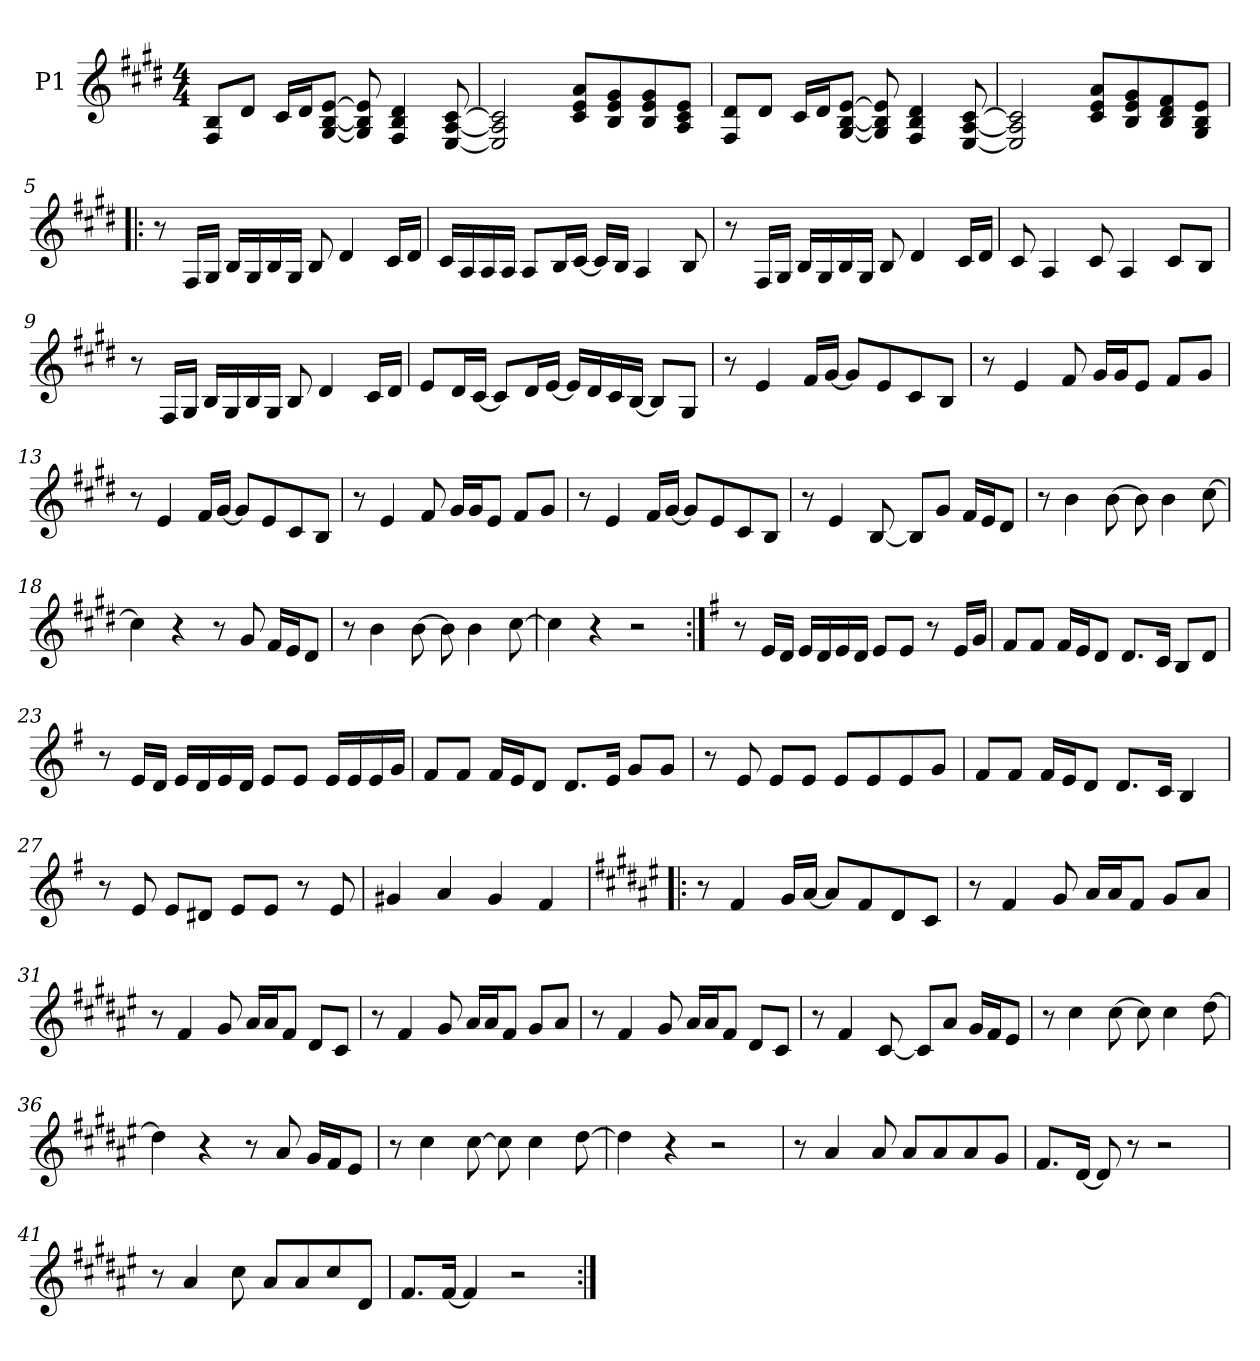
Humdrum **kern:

**kern
*part1
*staff1
*I"P1
*clefG2
*k[f#c#g#d#]
*E:
*M4/4
*MM64
=1
8F#/ 8B/L
8d#/J
16c#/LL
16d#/J
[<8G#/ [<8B/ [>8e/J
8G#/] 8B/] 8e/]
4F#/ 4B/ 4d#/
[<8E/ [<8A/ [>8c#/
=2
2E/] 2A/] 2c#/]
8c#/ 8e/ 8a/L
8B/ 8e/ 8g#/
8B/ 8e/ 8g#/
8A/ 8c#/ 8e/J
=3
8F#/ 8d#/L
8d#/J
16c#/LL
16d#/J
[<8G#/ [<8B/ [>8e/J
8G#/] 8B/] 8e/]
4F#/ 4B/ 4d#/
[<8E/ [<8A/ [>8c#/
=4
2E/] 2A/] 2c#/]
8c#/ 8e/ 8a/L
8B/ 8e/ 8g#/
8B/ 8d#/ 8f#/
8G#/ 8B/ 8e/J
!!LO:LB:g=z
=5!|:
8r
16F#/LL
16G#/JJ
16B/LL
16G#/
16B/
16G#/JJ
8B/
4d#/
16c#/LL
16d#/JJ
=6
16c#/LL
16A/
16A/
16A/JJ
8A/L
16B/L
[<16c#/JJ
16c#/LL]
16B/JJ
4A/
8B/
=7
8r
16F#/LL
16G#/JJ
16B/LL
16G#/
16B/
16G#/JJ
8B/
4d#/
16c#/LL
16d#/JJ
!!LO:LB:g=z
=8
8c#/
4A/
8c#/
4A/
8c#/L
8B/J
=9
8r
16F#/LL
16G#/JJ
16B/LL
16G#/
16B/
16G#/JJ
8B/
4d#/
16c#/LL
16d#/JJ
=10
8e/L
16d#/L
[<16c#/JJ
8c#/L]
16d#/L
[<16e/JJ
16e/LL]
16d#/
16c#/
[<16B/JJ
8B/L]
8G#/J
!!LO:LB:g=z
=11
8r
4e/
16f#/LL
[<16g#/JJ
8g#/L]
8e/
8c#/
8B/J
=12
8r
4e/
8f#/
16g#/LL
16g#/J
8e/J
8f#/L
8g#/J
=13
8r
4e/
16f#/LL
[<16g#/JJ
8g#/L]
8e/
8c#/
8B/J
=14
8r
4e/
8f#/
16g#/LL
16g#/J
8e/J
8f#/L
8g#/J
!!LO:LB:g=z
=15
8r
4e/
16f#/LL
[<16g#/JJ
8g#/L]
8e/
8c#/
8B/J
=16
8r
4e/
[<8B/
8B/L]
8g#/J
16f#/LL
16e/J
8d#/J
=17
8r
4b\
[>8b\
8b\]
4b\
[>8cc#\
=18
4cc#\]
4r
8r
8g#/
16f#/LL
16e/J
8d#/J
!!LO:LB:g=z
=19
8r
4b\
[>8b\
8b\]
4b\
[>8cc#\
=20
4cc#\]
4r
2r
=21:|!
*k[f#]
*G:
8r
16e/LL
16d/JJ
16e/LL
16d/
16e/
16d/JJ
8e/L
8e/J
8r
16e/LL
16g/JJ
=22
8f#/L
8f#/J
16f#/LL
16e/J
8d/J
8.d/L
16c/Jk
8B/L
8d/J
!!LO:LB:g=z
=23
8r
16e/LL
16d/JJ
16e/LL
16d/
16e/
16d/JJ
8e/L
8e/J
16e/LL
16e/
16e/
16g/JJ
=24
8f#/L
8f#/J
16f#/LL
16e/J
8d/J
8.d/L
16e/Jk
8g/L
8g/J
=25
8r
8e/
8e/L
8e/J
8e/L
8e/
8e/
8g/J
=26
8f#/L
8f#/J
16f#/LL
16e/J
8d/J
8.d/L
16c/Jk
4B/
!!LO:LB:g=z
=27
8r
8e/
8e/L
8d#X/J
8e/L
8e/J
8r
8e/
=28
4g#X/
4a/
4g#/
4f#/
=29!|:
*k[f#c#g#d#a#e#]
*F#:
8r
4f#/
16g#/LL
[<16a#/JJ
8a#/L]
8f#/
8d#/
8c#/J
=30
8r
4f#/
8g#/
16a#/LL
16a#/J
8f#/J
8g#/L
8a#/J
!!LO:LB:g=z
=31
8r
4f#/
8g#/
16a#/LL
16a#/J
8f#/J
8d#/L
8c#/J
=32
8r
4f#/
8g#/
16a#/LL
16a#/J
8f#/J
8g#/L
8a#/J
!!LO:LB:g=z
=33
8r
4f#/
8g#/
16a#/LL
16a#/J
8f#/J
8d#/L
8c#/J
=34
8r
4f#/
[<8c#/
8c#/L]
8a#/J
16g#/LL
16f#/J
8e#/J
=35
8r
4cc#\
[>8cc#\
8cc#\]
4cc#\
[>8dd#\
=36
4dd#\]
4r
8r
8a#/
16g#/LL
16f#/J
8e#/J
!!LO:LB:g=z
=37
8r
4cc#\
[>8cc#\
8cc#\]
4cc#\
[>8dd#\
=38
4dd#\]
4r
2r
=39
8r
4a#/
8a#/
8a#/L
8a#/
8a#/
8g#/J
=40
8.f#/L
[<16d#/Jk
8d#/]
8r
2r
!!LO:PB:g=z
=41
8r
4a#/
8cc#\
8a#/L
8a#/
8cc#/
8d#/J
=42
8.f#/L
[<16f#/Jk
4f#/]
2r
=:|!
*-
